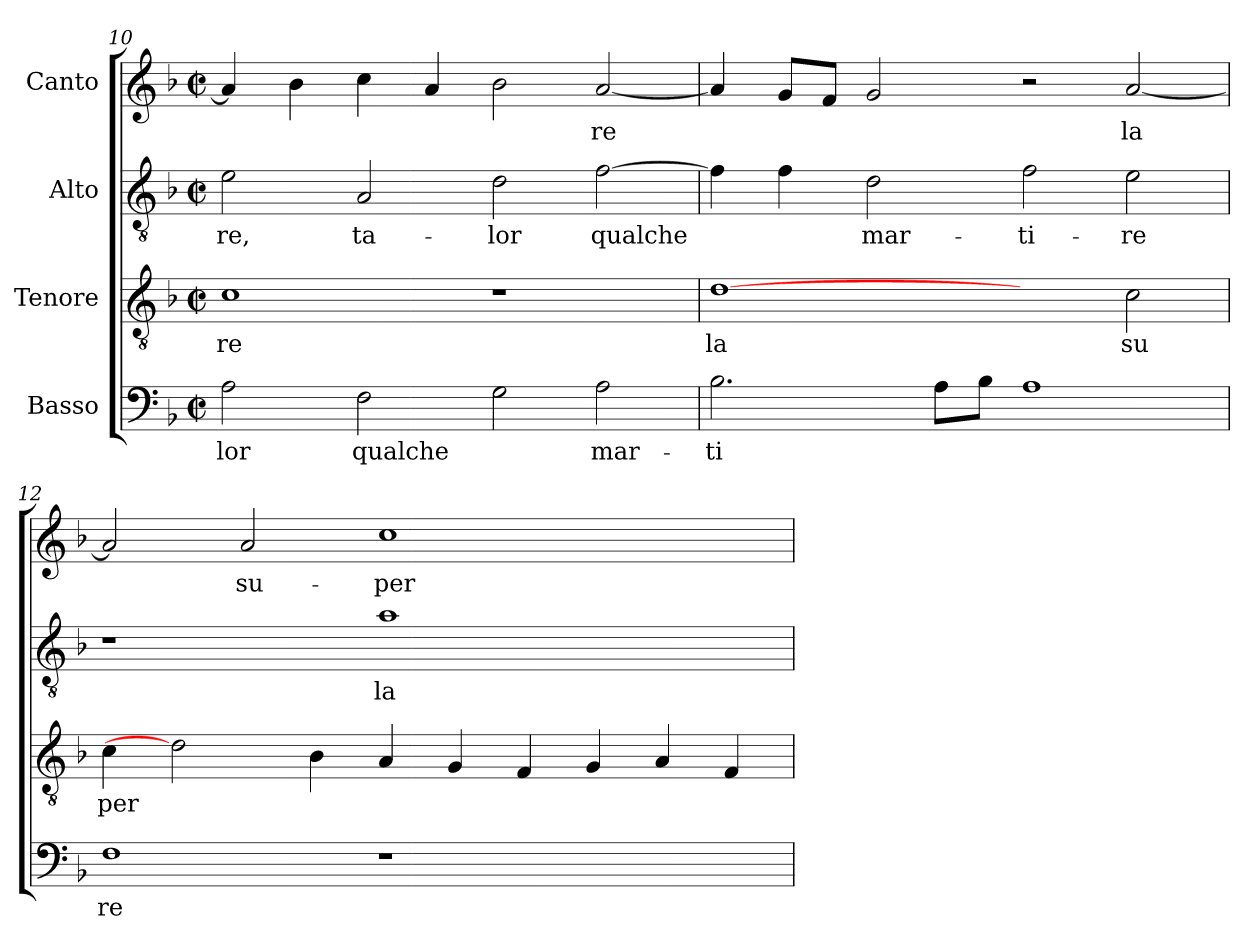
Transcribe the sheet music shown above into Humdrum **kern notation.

**kern	**text	**kern	**text	**kern	**text	**kern	**text
*part4	*part4	*part3	*part3	*part2	*part2	*part1	*part1
*staff4	*staff4	*staff3	*staff3	*staff2	*staff2	*staff1	*staff1
*I"Basso	*	*I"Tenore	*	*I"Alto	*	*I"Canto	*
*clefF4	*	*clefGv2	*	*clefGv2	*	*clefG2	*
*k[b-]	*	*k[b-]	*	*k[b-]	*	*k[b-]	*
*F:	*	*F:	*	*F:	*	*F:	*
*M2/2	*	*M2/2	*	*M2/2	*	*M2/2	*
*met(c|)	*	*met(c|)	*	*met(c|)	*	*met(c|)	*
=10	=10	=10	=10	=10	=10	=10	=10
!	!LO:LY:b:cj	!	!LO:LY:b:cj	!	!LO:LY:b:cj	!	!LO:LY:b:cj
2A\	-lor	1c	re	2e\	-re,	4a/]	--
!	!	!	!	!	!	!	!LO:LY:b:cj
.	.	.	.	.	.	4b-\	--
!	!LO:LY:b:cj	!	!	!	!LO:LY:b:cj	!	!LO:LY:b:cj
2F\	qualche	.	.	2A/	ta-	4cc\	--
!	!	!	!	!	!	!	!LO:LY:b:cj
.	.	.	.	.	.	4a/	--
!	!LO:LY:b:cj	!	!	!	!LO:LY:b:cj	!	!LO:LY:b:cj
2G\	.	1r	.	2d\	-lor	2b-\	--
!	!LO:LY:b:cj	!	!	!	!LO:LY:b:cj	!	!LO:LY:b:cj
2A\	mar-	.	.	[>2f\	qualche	[<2a/	-re
=11	=11	=11	=11	=11	=11	=11	=11
!	!LO:LY:b:cj	!	!LO:LY:b:cj	!	!LO:LY:b:cj	!	!LO:LY:b:cj
2.B-\	-ti-	[1d	la	4f\]	.	4a/]	.
!	!	!	!	!	!LO:LY:b:cj	!	!LO:LY:b:cj
.	.	.	.	4f\	.	8g/L	.
!	!	!	!	!	!	!	!LO:LY:b:cj
.	.	.	.	.	.	8f/J	.
!	!	!	!	!	!LO:LY:b:cj	!	!LO:LY:b:cj
.	.	.	.	2d\	mar-	2g/	.
!	!LO:LY:b:cj	!	!	!	!	!	!
8A\L	--	.	.	.	.	.	.
!	!LO:LY:b:cj	!	!	!	!	!	!
8B-\J	--	.	.	.	.	.	.
!	!LO:LY:b:cj	!	!	!	!LO:LY:b:cj	!	!
1A	--	2ryy	.	2f\	-ti-	2r	.
!	!	!	!LO:LY:b:cj	!	!LO:LY:b:cj	!	!LO:LY:b:cj
.	.	2c\	su	2e\	-re	[<2a/	la
=12	=12	=12	=12	=12	=12	=12	=12
!	!LO:LY:b:cj	!	!LO:LY:b:cj	!	!	!	!LO:LY:b:cj
1F	-re	4c\	per	1r	.	2a/]	.
.	.	2d]	.	.	.	.	.
!	!	!	!	!	!	!	!LO:LY:b:cj
.	.	.	.	.	.	2a/	su-
!	!	!	!LO:LY:b:cj	!	!	!	!
.	.	4B-\	.	.	.	.	.
!	!	!	!LO:LY:b:cj	!	!LO:LY:b:cj	!	!LO:LY:b:cj
1r	.	4A/	.	1a	la	1cc	-per-
!	!	!	!LO:LY:b:cj	!	!	!	!
.	.	4G/	.	.	.	.	.
!	!	!	!LO:LY:b:cj	!	!	!	!
.	.	4F/	.	.	.	.	.
!	!	!	!LO:LY:b:cj	!	!	!	!
.	.	4G/	.	.	.	.	.
!	!	!	!LO:LY:b:cj	!	!	!	!
2ryy	.	4A/	.	2ryy	.	2ryy	.
!	!	!	!LO:LY:b:cj	!	!	!	!
.	.	4F/	.	.	.	.	.
=	=	=	=	=	=	=	=
*-	*-	*-	*-	*-	*-	*-	*-
